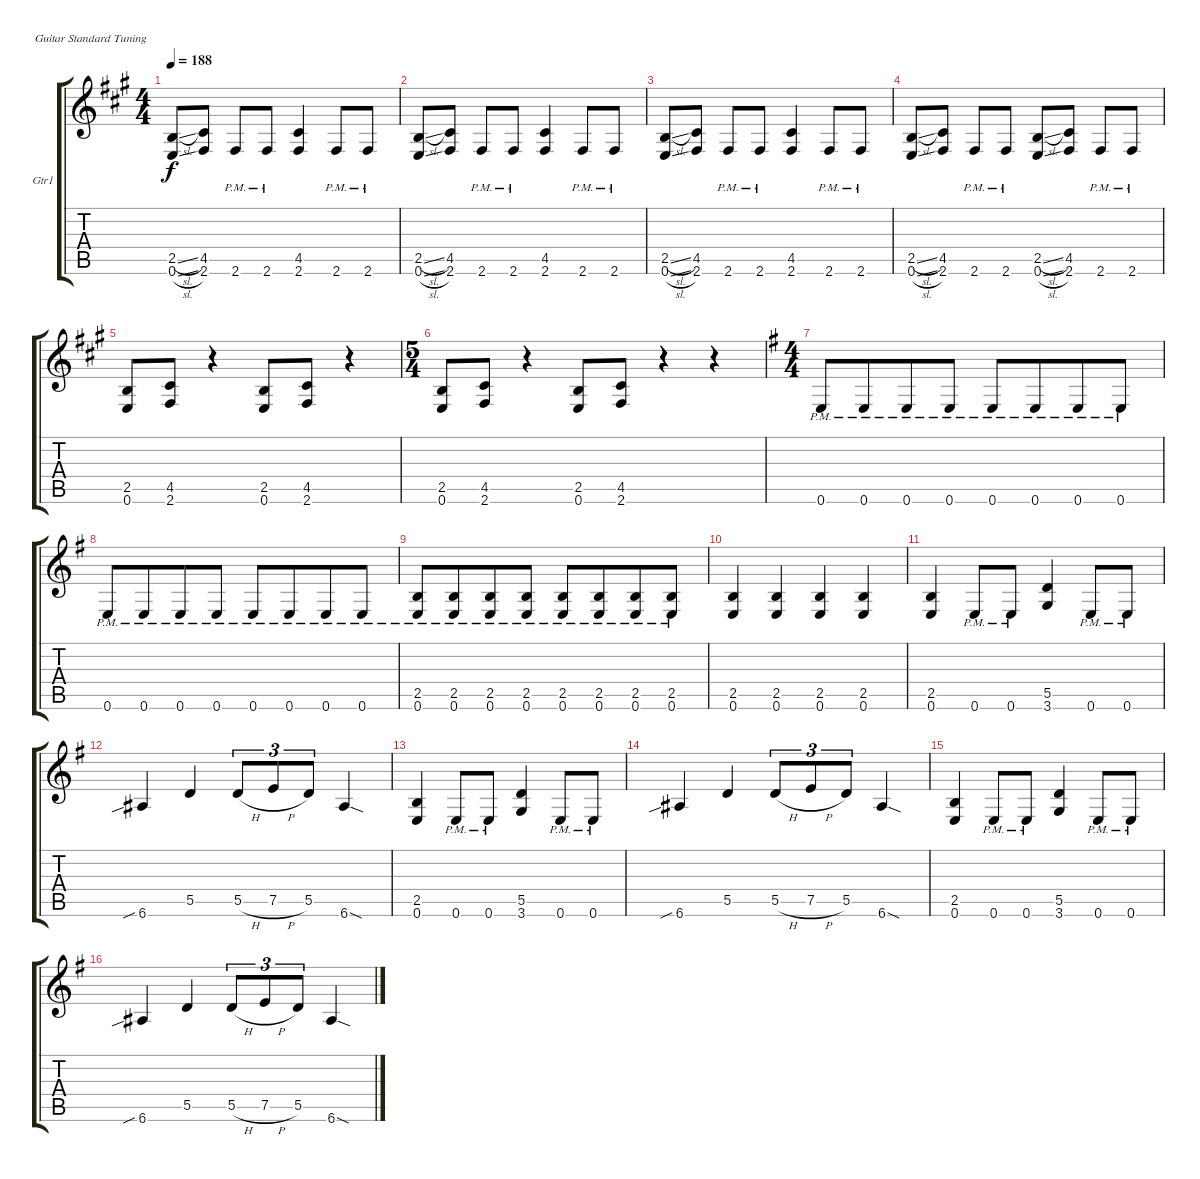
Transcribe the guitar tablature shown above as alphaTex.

\defaultSystemsLayout 4
\bracketExtendMode groupsimilarinstruments
\firstSystemTrackNameOrientation horizontal
\otherSystemsTrackNameOrientation horizontal
\track ("James" "Gtr1") {instrument distortionguitar}
\staff {score tabs}
\tuning (E4 B3 G3 D3 A2 E2)
\ts (4 4)
\tempo 188
\clef g2
\ks f#minor
(0.6{sl} 2.5{sl}).8{dy f} (4.5 2.6).8 2.6{pm}.8 2.6{pm}.8 (2.6 4.5).4 2.6{pm}.8 2.6{pm}.8 |
(0.6{sl} 2.5{sl}).8 (4.5 2.6).8 2.6{pm}.8 2.6{pm}.8 (2.6 4.5).4 2.6{pm}.8 2.6{pm}.8 |
(0.6{sl} 2.5{sl}).8 (4.5 2.6).8 2.6{pm}.8 2.6{pm}.8 (2.6 4.5).4 2.6{pm}.8 2.6{pm}.8 |
(0.6{sl} 2.5{sl}).8 (4.5 2.6).8 2.6{pm}.8 2.6{pm}.8 (0.6{sl} 2.5{sl}).8 (4.5 2.6).8 2.6{pm}.8 2.6{pm}.8 |
(0.6 2.5).8 (4.5 2.6).8 r.4 (0.6 2.5).8 (2.6 4.5).8 r.4 |
\ts (5 4)
\beaming (8 4 4)
(0.6 2.5).8 (2.6 4.5).8 r.4 (0.6 2.5).8 (2.6 4.5).8 r.4 r.4 |
\ts (4 4)
\beaming (8 4 4)
\ks eminor
0.6{pm}.8 0.6{pm}.8 0.6{pm}.8 0.6{pm}.8 0.6{pm}.8 0.6{pm}.8 0.6{pm}.8 0.6{pm}.8 |
0.6{pm}.8 0.6{pm}.8 0.6{pm}.8 0.6{pm}.8 0.6{pm}.8 0.6{pm}.8 0.6{pm}.8 0.6{pm}.8 |
(0.6{pm} 2.5{pm}).8 (0.6{pm} 2.5{pm}).8 (0.6{pm} 2.5{pm}).8 (0.6{pm} 2.5{pm}).8 (0.6{pm} 2.5{pm}).8 (0.6{pm} 2.5{pm}).8 (0.6{pm} 2.5{pm}).8 (0.6{pm} 2.5{pm}).8 |
(2.5 0.6).4 (0.6 2.5).4 (0.6 2.5).4 (0.6 2.5).4 |
(0.6 2.5).4 0.6{pm}.8 0.6{pm}.8 (3.6 5.5).4 0.6{pm}.8 0.6{pm}.8 |
6.6{sib}.4 5.5.4 5.5{h}.8{tu (3 2)} 7.5{h}.8{tu (3 2)} 5.5.8{tu (3 2)} 6.6{sod}.4 |
(0.6 2.5).4 0.6{pm}.8 0.6{pm}.8 (3.6 5.5).4 0.6{pm}.8 0.6{pm}.8 |
6.6{sib}.4 5.5.4 5.5{h}.8{tu (3 2)} 7.5{h}.8{tu (3 2)} 5.5.8{tu (3 2)} 6.6{sod}.4 |
(0.6 2.5).4 0.6{pm}.8 0.6{pm}.8 (3.6 5.5).4 0.6{pm}.8 0.6{pm}.8 |
6.6{sib}.4 5.5.4 5.5{h}.8{tu (3 2)} 7.5{h}.8{tu (3 2)} 5.5.8{tu (3 2)} 6.6{sod}.4
